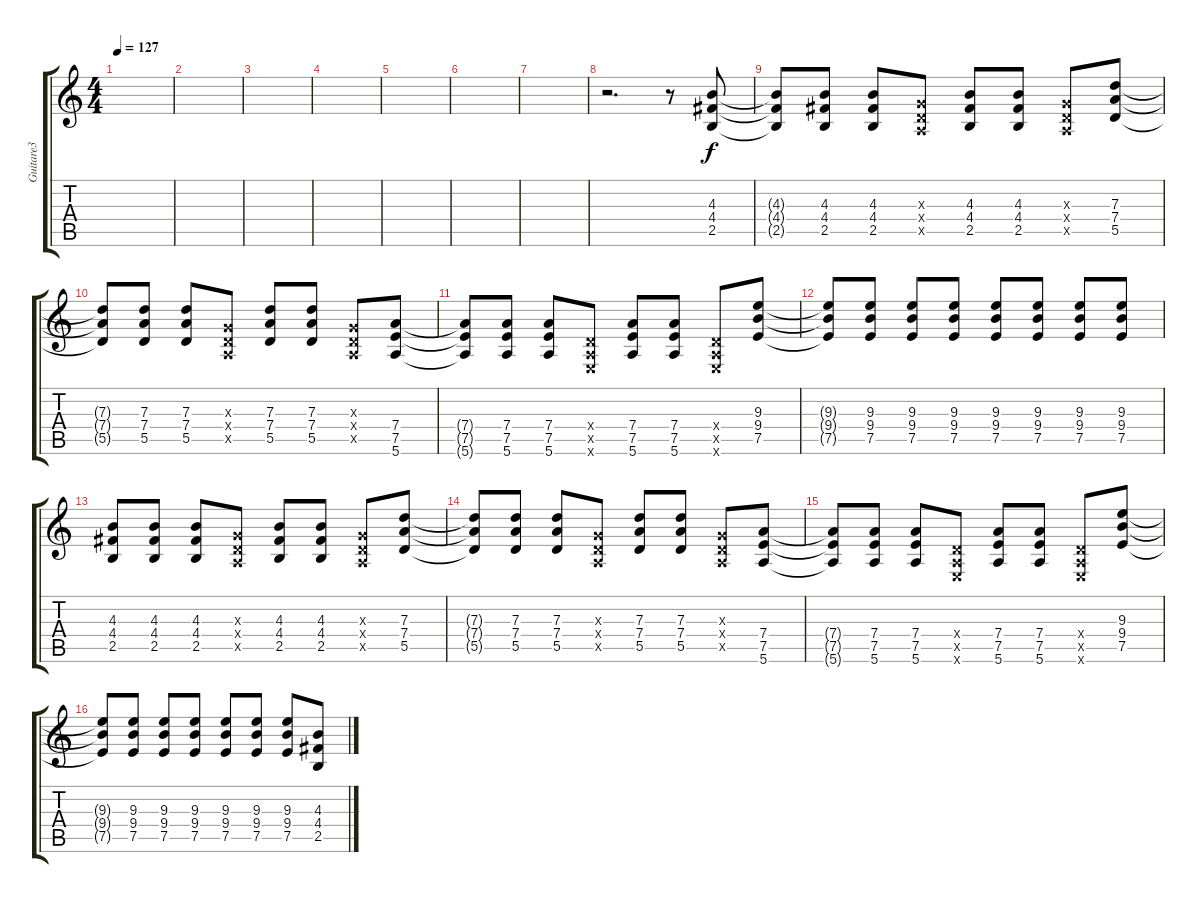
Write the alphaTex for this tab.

\track ("Guitare3" "Guitare3") {instrument electricguitarclean}
\staff {score tabs}
\tuning (E4 B3 G3 D3 A2 E2) {hide}
\ts (4 4)
\tempo 127
\clef g2
\ks c
|
|
|
|
|
|
|
r.2{d} r.8 (4.3 4.4 2.5).8 |
(4.3{t} 4.4{t} 2.5{t}).8 (4.3 4.4 2.5).8 (4.3 4.4 2.5).8 (0.3{x} 0.4{x} 0.5{x}).8 (4.3 4.4 2.5).8 (4.3 4.4 2.5).8 (0.3{x} 0.4{x} 0.5{x}).8 (7.3 7.4 5.5).8 |
(7.3{t} 7.4{t} 5.5{t}).8 (7.3 7.4 5.5).8 (7.3 7.4 5.5).8 (0.3{x} 0.4{x} 0.5{x}).8 (7.3 7.4 5.5).8 (7.3 7.4 5.5).8 (0.3{x} 0.4{x} 0.5{x}).8 (7.4 7.5 5.6).8 |
(7.4{t} 7.5{t} 5.6{t}).8 (7.4 7.5 5.6).8 (7.4 7.5 5.6).8 (0.4{x} 0.5{x} 0.6{x}).8 (7.4 7.5 5.6).8 (7.4 7.5 5.6).8 (0.4{x} 0.5{x} 0.6{x}).8 (9.3 9.4 7.5).8 |
(9.3{t} 9.4{t} 7.5{t}).8 (9.3 9.4 7.5).8 (9.3 9.4 7.5).8 (9.3 9.4 7.5).8 (9.3 9.4 7.5).8 (9.3 9.4 7.5).8 (9.3 9.4 7.5).8 (9.3 9.4 7.5).8 |
(4.3 4.4 2.5).8 (4.3 4.4 2.5).8 (4.3 4.4 2.5).8 (0.3{x} 0.4{x} 0.5{x}).8 (4.3 4.4 2.5).8 (4.3 4.4 2.5).8 (0.3{x} 0.4{x} 0.5{x}).8 (7.3 7.4 5.5).8 |
(7.3{t} 7.4{t} 5.5{t}).8 (7.3 7.4 5.5).8 (7.3 7.4 5.5).8 (0.3{x} 0.4{x} 0.5{x}).8 (7.3 7.4 5.5).8 (7.3 7.4 5.5).8 (0.3{x} 0.4{x} 0.5{x}).8 (7.4 7.5 5.6).8 |
(7.4{t} 7.5{t} 5.6{t}).8 (7.4 7.5 5.6).8 (7.4 7.5 5.6).8 (0.4{x} 0.5{x} 0.6{x}).8 (7.4 7.5 5.6).8 (7.4 7.5 5.6).8 (0.4{x} 0.5{x} 0.6{x}).8 (9.3 9.4 7.5).8 |
(9.3{t} 9.4{t} 7.5{t}).8 (9.3 9.4 7.5).8 (9.3 9.4 7.5).8 (9.3 9.4 7.5).8 (9.3 9.4 7.5).8 (9.3 9.4 7.5).8 (9.3 9.4 7.5).8 (4.3 4.4 2.5).8
